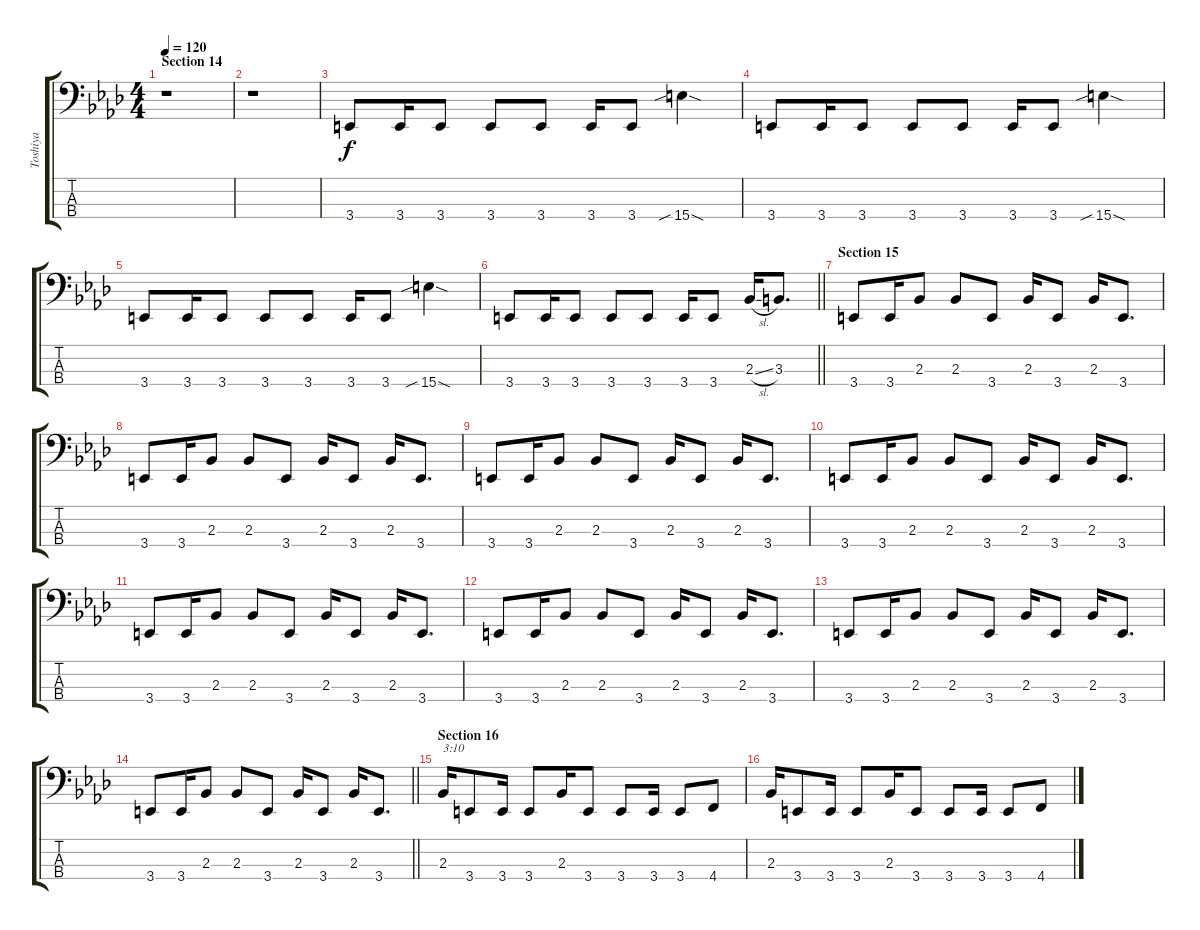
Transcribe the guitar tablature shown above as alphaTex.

\track ("Toshiya" "Toshiya") {instrument slapbass1}
\staff {score tabs}
\tuning (Gb2 Db2 Ab1 Db1) {hide}
\ts (4 4)
\section ("" "Section 14")
\tempo 120
\clef f4
\ks ab
r.1{dy f} |
r.1 |
3.4.8 3.4.16 3.4.8 3.4.8 3.4.8 3.4.16 3.4.8 15.4{sib sod}.4 |
3.4.8 3.4.16 3.4.8 3.4.8 3.4.8 3.4.16 3.4.8 15.4{sib sod}.4 |
3.4.8 3.4.16 3.4.8 3.4.8 3.4.8 3.4.16 3.4.8 15.4{sib sod}.4 |
\barLineRight lightlight
3.4.8 3.4.16 3.4.8 3.4.8 3.4.8 3.4.16 3.4.8 2.3{sl}.16 3.3.8{d} |
\section ("" "Section 15")
3.4.8 3.4.16 2.3.8 2.3.8 3.4.8 2.3.16 3.4.8 2.3.16 3.4.8{d} |
3.4.8 3.4.16 2.3.8 2.3.8 3.4.8 2.3.16 3.4.8 2.3.16 3.4.8{d} |
3.4.8 3.4.16 2.3.8 2.3.8 3.4.8 2.3.16 3.4.8 2.3.16 3.4.8{d} |
3.4.8 3.4.16 2.3.8 2.3.8 3.4.8 2.3.16 3.4.8 2.3.16 3.4.8{d} |
3.4.8 3.4.16 2.3.8 2.3.8 3.4.8 2.3.16 3.4.8 2.3.16 3.4.8{d} |
3.4.8 3.4.16 2.3.8 2.3.8 3.4.8 2.3.16 3.4.8 2.3.16 3.4.8{d} |
3.4.8 3.4.16 2.3.8 2.3.8 3.4.8 2.3.16 3.4.8 2.3.16 3.4.8{d} |
\barLineRight lightlight
3.4.8 3.4.16 2.3.8 2.3.8 3.4.8 2.3.16 3.4.8 2.3.16 3.4.8{d} |
\section ("" "Section 16")
2.3.16{txt "3:10"} 3.4.8 3.4.16 3.4.8 2.3.16 3.4.8 3.4.8 3.4.16 3.4.8 4.4.8 |
2.3.16 3.4.8 3.4.16 3.4.8 2.3.16 3.4.8 3.4.8 3.4.16 3.4.8 4.4.8
